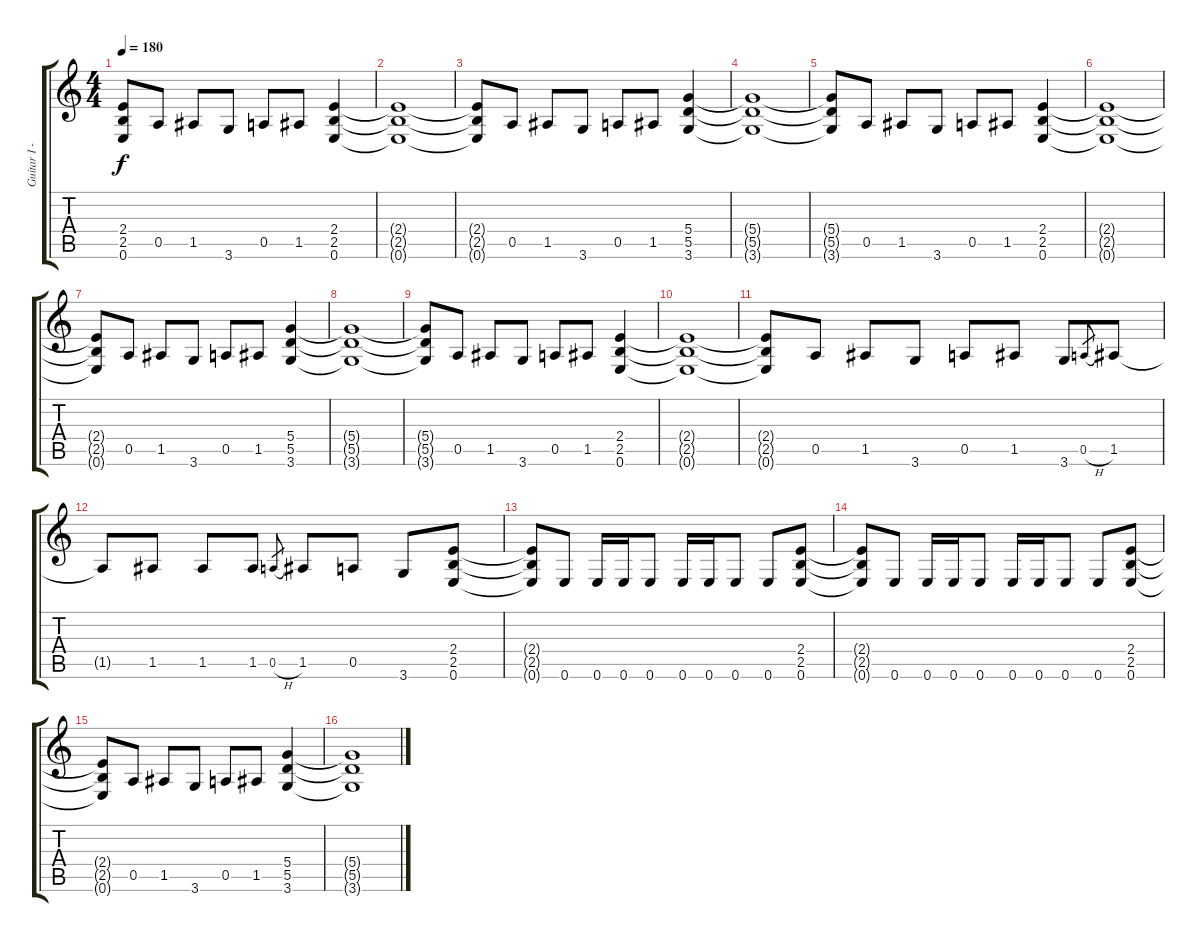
\track ("Guitar I - James" "Guitar I -") {instrument distortionguitar}
\staff {score tabs}
\tuning (E4 B3 G3 D3 A2 E2) {hide}
\ts (4 4)
\tempo 180
\clef g2
\ks c
(2.4{t} 2.5{t} 0.6{t}).8{dy f} 0.5.8 1.5.8 3.6.8 0.5.8 1.5.8 (2.4 2.5 0.6).4 |
(2.4{t} 2.5{t} 0.6{t}).1 |
(2.4{t} 2.5{t} 0.6{t}).8 0.5.8 1.5.8 3.6.8 0.5.8 1.5.8 (5.4 5.5 3.6).4 |
(5.4{t} 5.5{t} 3.6{t}).1 |
(5.4{t} 5.5{t} 3.6{t}).8 0.5.8 1.5.8 3.6.8 0.5.8 1.5.8 (2.4 2.5 0.6).4 |
(2.4{t} 2.5{t} 0.6{t}).1 |
(2.4{t} 2.5{t} 0.6{t}).8 0.5.8 1.5.8 3.6.8 0.5.8 1.5.8 (5.4 5.5 3.6).4 |
(5.4{t} 5.5{t} 3.6{t}).1 |
(5.4{t} 5.5{t} 3.6{t}).8 0.5.8 1.5.8 3.6.8 0.5.8 1.5.8 (2.4 2.5 0.6).4 |
(2.4{t} 2.5{t} 0.6{t}).1 |
(2.4{t} 2.5{t} 0.6{t}).8 0.5.8 1.5.8 3.6.8 0.5.8 1.5.8 3.6.8 0.5{h}.8{gr} 1.5.8 |
1.5{t}.8 1.5.8 1.5.8 1.5.8 0.5{h}.8{gr} 1.5.8 0.5.8 3.6.8 (2.4 2.5 0.6).8 |
(2.4{t} 2.5{t} 0.6{t}).8 0.6.8 0.6.16 0.6.16 0.6.8 0.6.16 0.6.16 0.6.8 0.6.8 (2.4 2.5 0.6).8 |
(2.4{t} 2.5{t} 0.6{t}).8 0.6.8 0.6.16 0.6.16 0.6.8 0.6.16 0.6.16 0.6.8 0.6.8 (2.4 2.5 0.6).8 |
(2.4{t} 2.5{t} 0.6{t}).8 0.5.8 1.5.8 3.6.8 0.5.8 1.5.8 (5.4 5.5 3.6).4 |
(5.4{t} 5.5{t} 3.6{t}).1
